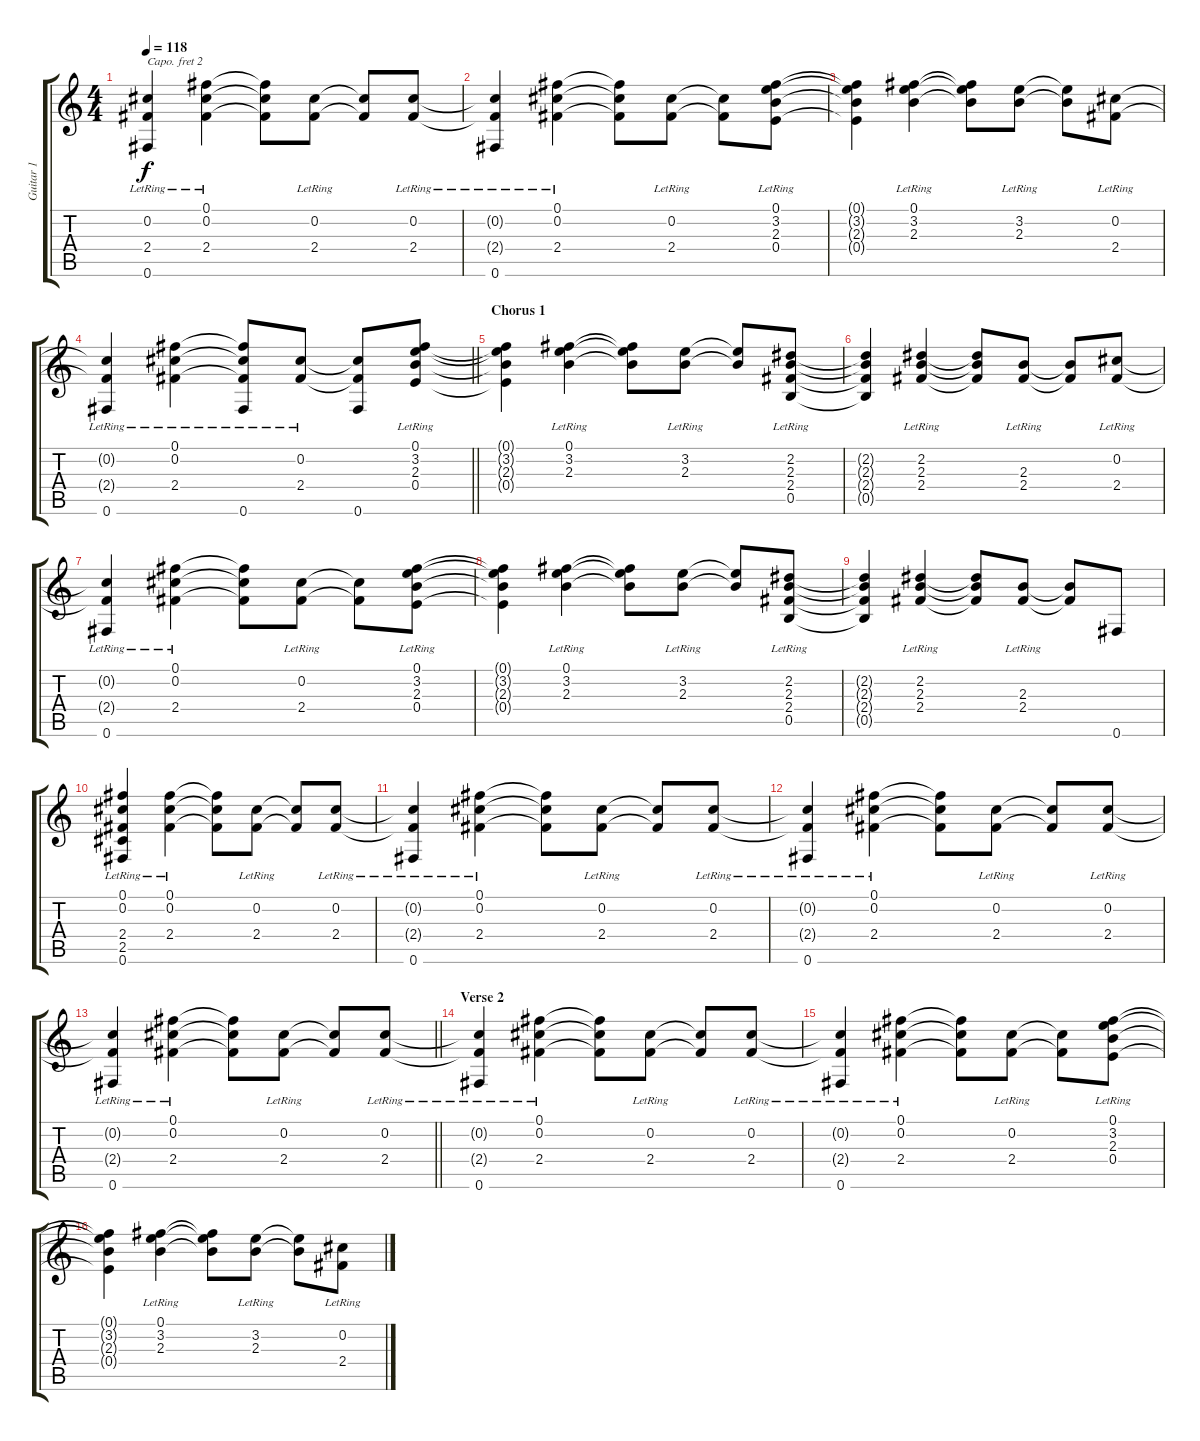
\track ("Guitar 1" "Guitar 1") {instrument overdrivenguitar}
\staff {score tabs}
\capo 2
\tuning (E4 B3 G3 D3 A2 E2) {hide}
\ts (4 4)
\tempo 118
\clef g2
\ks c
(0.2{t} 2.4{t} 0.6{lr}).4{dy f} (0.1{lr} 0.2{lr} 2.4{lr}).4 (0.1{t} 0.2{t} 2.4{t}).8 (0.2{lr} 2.4{lr}).8 (0.2{t} 2.4{t}).8 (0.2{lr} 2.4{lr}).8 |
(0.2{t} 2.4{t} 0.6{lr}).4 (0.1{lr} 0.2{lr} 2.4{lr}).4 (0.1{t} 0.2{t} 2.4{t}).8 (0.2{lr} 2.4{lr}).8 (0.2{t} 2.4{t}).8 (0.1{lr} 3.2{lr} 2.3{lr} 0.4{lr}).8 |
(0.1{t} 3.2{t} 2.3{t} 0.4{t}).4 (0.1{lr} 3.2{lr} 2.3{lr}).4 (0.1{t} 3.2{t} 2.3{t}).8 (3.2{lr} 2.3).8 (3.2{t} 2.3{t}).8 (0.2{lr} 2.4{lr}).8 |
\barLineRight lightlight
(0.2{t} 2.4{t} 0.6{lr}).4 (0.1{lr} 0.2{lr} 2.4{lr}).4 (0.1{t} 0.2{t} 2.4{t} 0.6{lr}).8 (0.2{lr} 2.4{lr}).8 (0.2{t} 2.4{t} 0.6).8 (0.1{lr} 3.2{lr} 2.3{lr} 0.4{lr}).8 |
\section ("" "Chorus 1")
(0.1{t} 3.2{t} 2.3{t} 0.4{t}).4 (0.1{lr} 3.2{lr} 2.3{lr}).4 (0.1{t} 3.2{t} 2.3{t}).8 (3.2{lr} 2.3).8 (3.2{t} 2.3{t}).8 (2.2 2.3{lr} 2.4 0.5{lr}).8 |
(2.2{t} 2.3{t} 2.4{t} 0.5{t}).4 (2.2{lr} 2.3{lr} 2.4{lr}).4 (2.2{t} 2.3{t} 2.4{t}).8 (2.3 2.4{lr}).8 (2.3{t} 2.4{t}).8 (0.2{lr} 2.4{lr}).8 |
(0.2{t} 2.4{t} 0.6{lr}).4 (0.1{lr} 0.2{lr} 2.4{lr}).4 (0.1{t} 0.2{t} 2.4{t}).8 (0.2{lr} 2.4{lr}).8 (0.2{t} 2.4{t}).8 (0.1{lr} 3.2{lr} 2.3{lr} 0.4{lr}).8 |
(0.1{t} 3.2{t} 2.3{t} 0.4{t}).4 (0.1{lr} 3.2{lr} 2.3{lr}).4 (0.1{t} 3.2{t} 2.3{t}).8 (3.2{lr} 2.3).8 (3.2{t} 2.3{t}).8 (2.2 2.3{lr} 2.4 0.5{lr}).8 |
(2.2{t} 2.3{t} 2.4{t} 0.5{t}).4 (2.2{lr} 2.3{lr} 2.4{lr}).4 (2.2{t} 2.3{t} 2.4{t}).8 (2.3 2.4{lr}).8 (2.3{t} 2.4{t}).8 0.6.8 |
(0.1 0.2 2.4 2.5 0.6{lr}).4 (0.1{lr} 0.2{lr} 2.4{lr}).4 (0.1{t} 0.2{t} 2.4{t}).8 (0.2{lr} 2.4{lr}).8 (0.2{t} 2.4{t}).8 (0.2{lr} 2.4{lr}).8 |
(0.2{t} 2.4{t} 0.6{lr}).4 (0.1{lr} 0.2{lr} 2.4{lr}).4 (0.1{t} 0.2{t} 2.4{t}).8 (0.2{lr} 2.4{lr}).8 (0.2{t} 2.4{t}).8 (0.2{lr} 2.4{lr}).8 |
(0.2{t} 2.4{t} 0.6{lr}).4 (0.1{lr} 0.2{lr} 2.4{lr}).4 (0.1{t} 0.2{t} 2.4{t}).8 (0.2{lr} 2.4{lr}).8 (0.2{t} 2.4{t}).8 (0.2{lr} 2.4{lr}).8 |
\barLineRight lightlight
(0.2{t} 2.4{t} 0.6{lr}).4 (0.1{lr} 0.2{lr} 2.4{lr}).4 (0.1{t} 0.2{t} 2.4{t}).8 (0.2{lr} 2.4{lr}).8 (0.2{t} 2.4{t}).8 (0.2{lr} 2.4{lr}).8 |
\section ("" "Verse 2")
(0.2{t} 2.4{t} 0.6{lr}).4 (0.1{lr} 0.2{lr} 2.4{lr}).4 (0.1{t} 0.2{t} 2.4{t}).8 (0.2{lr} 2.4{lr}).8 (0.2{t} 2.4{t}).8 (0.2{lr} 2.4{lr}).8 |
(0.2{t} 2.4{t} 0.6{lr}).4 (0.1{lr} 0.2{lr} 2.4{lr}).4 (0.1{t} 0.2{t} 2.4{t}).8 (0.2{lr} 2.4{lr}).8 (0.2{t} 2.4{t}).8 (0.1{lr} 3.2{lr} 2.3{lr} 0.4{lr}).8 |
(0.1{t} 3.2{t} 2.3{t} 0.4{t}).4 (0.1{lr} 3.2{lr} 2.3{lr}).4 (0.1{t} 3.2{t} 2.3{t}).8 (3.2{lr} 2.3).8 (3.2{t} 2.3{t}).8 (0.2{lr} 2.4{lr}).8
